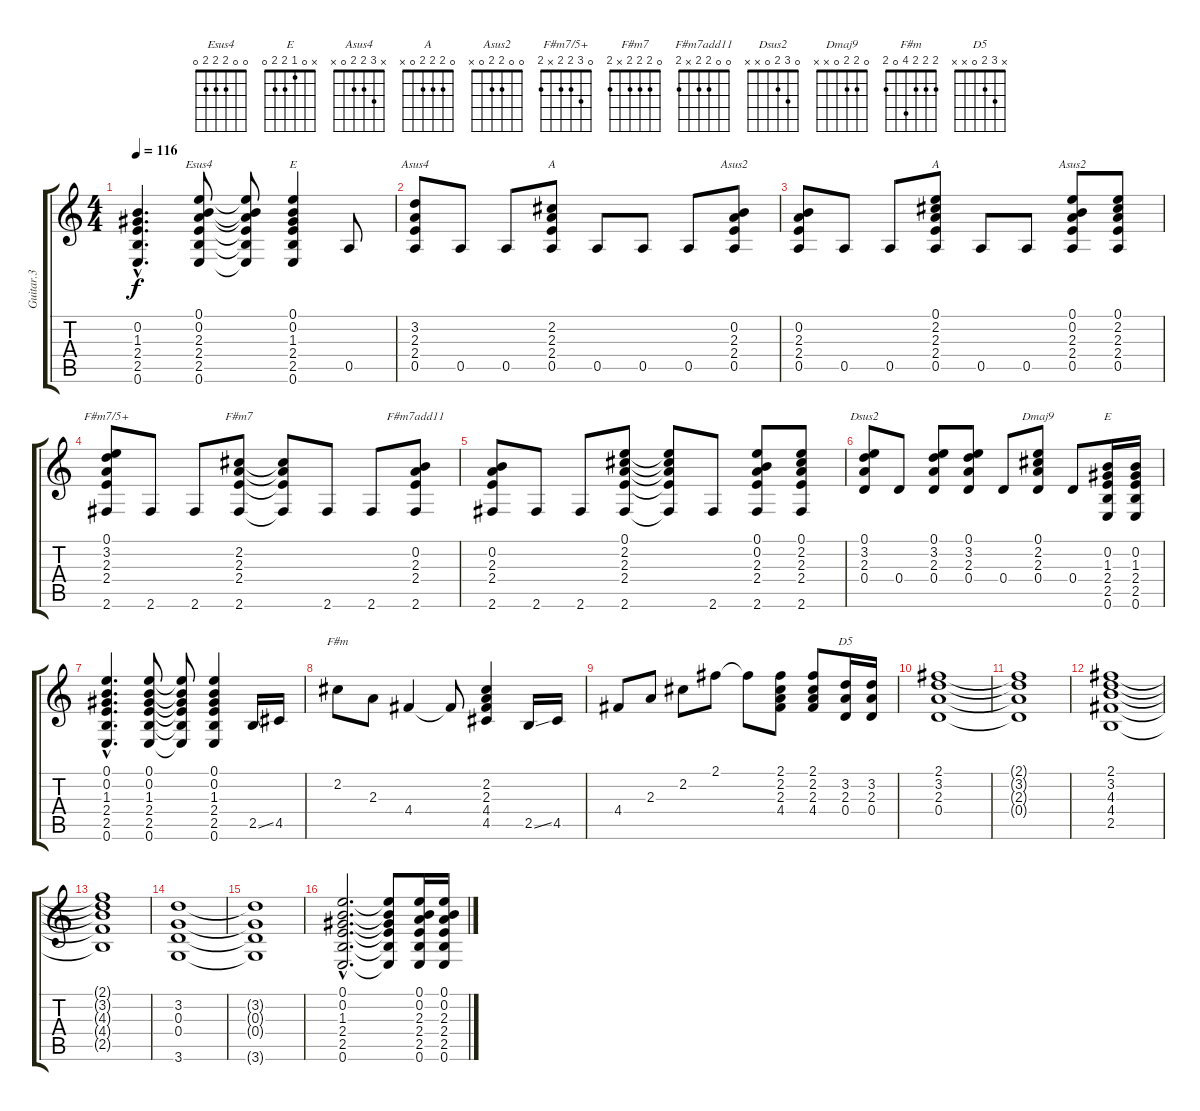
\track ("Guitar.3" "Guitar.3") {instrument acousticguitarsteel}
\staff {score tabs}
\tuning (E4 B3 G3 D3 A2 E2) {hide}
\chord ("Esus4" 0 0 2 2 2 0)
\chord ("E" 0 0 1 2 2 0)
\chord ("Asus4" x 3 2 2 0 x)
\chord ("A" x 2 2 2 0 x)
\chord ("Asus2" x 0 2 2 0 x)
\chord ("A" 0 2 2 2 0 x)
\chord ("Asus2" 0 0 2 2 0 x)
\chord ("F#m7/5+" 0 3 2 2 x 2)
\chord ("F#m7" 0 2 2 2 x 2)
\chord ("F#m7add11" 0 0 2 2 x 2)
\chord ("Dsus2" 0 3 2 0 x x)
\chord ("Dmaj9" 0 2 2 0 x x)
\chord ("E" x 0 1 2 2 0)
\chord ("F#m" 2 2 2 4 0 2)
\chord ("D5" x 3 2 0 x x)
\ts (4 4)
\tempo 116
\clef g2
\ks c
(0.2{hac t} 1.3{hac t} 2.4{hac t} 2.5{hac t} 0.6{hac t}).4{d dy f} (0.1 0.2 2.3 2.4 2.5 0.6).8{ch "Esus4"} (0.1{t} 0.2{t} 2.3{t} 2.4{t} 2.5{t} 0.6{t}).8 (0.1 0.2 1.3 2.4 2.5 0.6).4{ch "E"} 0.5.8 |
(3.2 2.3 2.4 0.5).8{ch "Asus4"} 0.5.8 0.5.8 (2.2 2.3 2.4 0.5).8{ch "A"} 0.5.8 0.5.8 0.5.8 (0.2 2.3 2.4 0.5).8{ch "Asus2"} |
(0.2 2.3 2.4 0.5).8 0.5.8 0.5.8 (0.1 2.2 2.3 2.4 0.5).8{ch "A"} 0.5.8 0.5.8 (0.1 0.2 2.3 2.4 0.5).8{ch "Asus2"} (0.1 2.2 2.3 2.4 0.5).8 |
(0.1 3.2 2.3 2.4 2.6).8{ch "F#m7/5+"} 2.6.8 2.6.8 (2.2 2.3 2.4 2.6).8{ch "F#m7"} (2.2{t} 2.3{t} 2.4{t} 2.6{t}).8 2.6.8 2.6.8 (0.2 2.3 2.4 2.6).8{ch "F#m7add11"} |
(0.2 2.3 2.4 2.6).8 2.6.8 2.6.8 (0.1 2.2 2.3 2.4 2.6).8 (0.1{t} 2.2{t} 2.3{t} 2.4{t} 2.6{t}).8 2.6.8 (0.1 0.2 2.3 2.4 2.6).8 (0.1 2.2 2.3 2.4 2.6).8 |
(0.1 3.2 2.3 0.4).8{ch "Dsus2"} 0.4.8 (0.1 3.2 2.3 0.4).8 (0.1 3.2 2.3 0.4).8 0.4.8 (0.1 2.2 2.3 0.4).8{ch "Dmaj9"} 0.4.8 (0.2 1.3 2.4 2.5 0.6).16{ch "E"} (0.2 1.3 2.4 2.5 0.6).16 |
(0.1{hac} 0.2{hac} 1.3{hac} 2.4{hac} 2.5{hac} 0.6{hac}).4{d} (0.1 0.2 1.3 2.4 2.5 0.6).8 (0.1{t} 0.2{t} 1.3{t} 2.4{t} 2.5{t} 0.6{t}).8 (0.1 0.2 1.3 2.4 2.5 0.6).4 2.5{ss}.16 4.5.16 |
2.2.8{ch "F#m"} 2.3.8 4.4.4 4.4{t}.8 (2.2 2.3 4.4 4.5).4 2.5{ss}.16 4.5.16 |
4.4.8 2.3.8 2.2.8 2.1.8 2.1{t}.8 (2.1 2.2 2.3 4.4).8 (2.1 2.2 2.3 4.4).8 (3.2 2.3 0.4).16{ch "D5"} (3.2 2.3 0.4).16 |
(2.1 3.2 2.3 0.4).1 |
(2.1{t} 3.2{t} 2.3{t} 0.4{t}).1 |
(2.1 3.2 4.3 4.4 2.5).1 |
(2.1{t} 3.2{t} 4.3{t} 4.4{t} 2.5{t}).1 |
(3.2 0.3 0.4 3.6).1 |
(3.2{t} 0.3{t} 0.4{t} 3.6{t}).1 |
(0.1{hac} 0.2{hac} 1.3{hac} 2.4{hac} 2.5{hac} 0.6{hac}).2{d} (0.1{t} 0.2{t} 1.3{t} 2.4{t} 2.5{t} 0.6{t}).8 (0.1 0.2 2.3 2.4 2.5 0.6).16 (0.1 0.2 2.3 2.4 2.5 0.6).16
